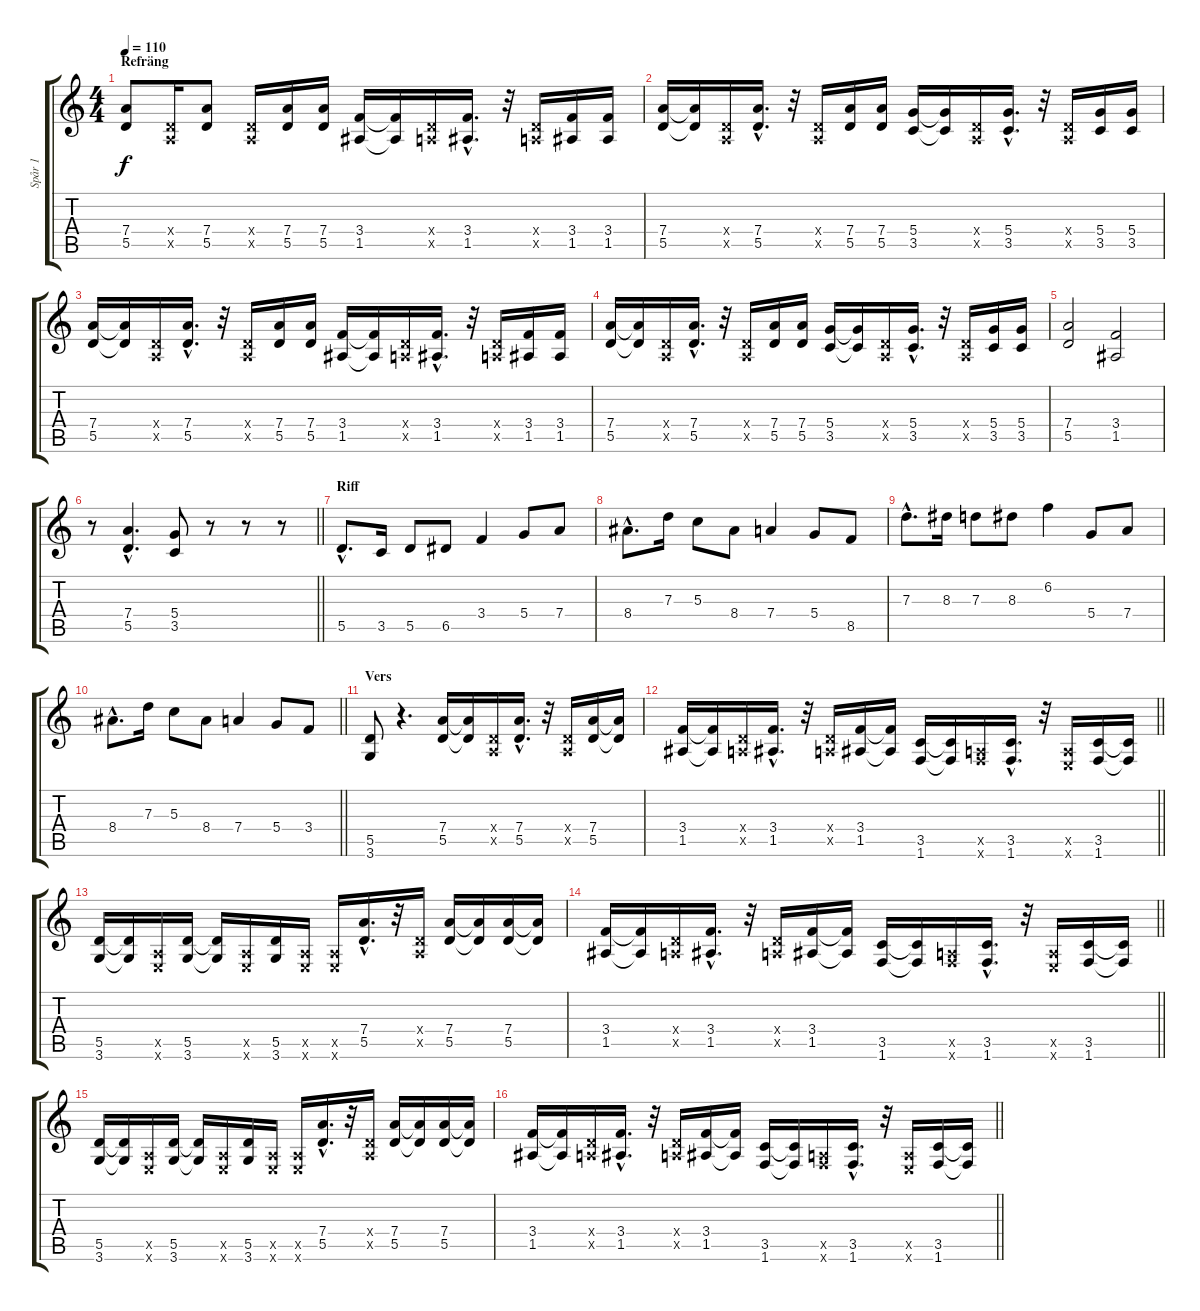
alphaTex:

\track ("Spår 1" "Spår 1") {instrument distortionguitar}
\staff {score tabs}
\tuning (E4 B3 G3 D3 A2 E2) {hide}
\ts (4 4)
\section ("" "Refräng")
\tempo 110
\clef g2
\ks c
(7.4 5.5).8{dy f} (0.4{x} 0.5{x}).16 (7.4 5.5).8 (0.4{x} 0.5{x}).16 (7.4 5.5).16 (7.4 5.5).16 (3.4 1.5).16 (3.4{t} 1.5{t}).16 (0.4{x} 0.5{x}).16 (3.4{hac} 1.5{hac}).16{d} r.32 (0.4{x} 0.5{x}).16 (3.4 1.5).16 (3.4 1.5).16 |
(7.4 5.5).16 (7.4{t} 5.5{t}).16 (0.4{x} 0.5{x}).16 (7.4{hac} 5.5{hac}).16{d} r.32 (0.4{x} 0.5{x}).16 (7.4 5.5).16 (7.4 5.5).16 (5.4 3.5).16 (5.4{t} 3.5{t}).16 (0.4{x} 0.5{x}).16 (5.4{hac} 3.5{hac}).16{d} r.32 (0.4{x} 0.5{x}).16 (5.4 3.5).16 (5.4 3.5).16 |
(7.4 5.5).16 (7.4{t} 5.5{t}).16 (0.4{x} 0.5{x}).16 (7.4{hac} 5.5{hac}).16{d} r.32 (0.4{x} 0.5{x}).16 (7.4 5.5).16 (7.4 5.5).16 (3.4 1.5).16 (3.4{t} 1.5{t}).16 (0.4{x} 0.5{x}).16 (3.4{hac} 1.5{hac}).16{d} r.32 (0.4{x} 0.5{x}).16 (3.4 1.5).16 (3.4 1.5).16 |
(7.4 5.5).16 (7.4{t} 5.5{t}).16 (0.4{x} 0.5{x}).16 (7.4{hac} 5.5{hac}).16{d} r.32 (0.4{x} 0.5{x}).16 (7.4 5.5).16 (7.4 5.5).16 (5.4 3.5).16 (5.4{t} 3.5{t}).16 (0.4{x} 0.5{x}).16 (5.4{hac} 3.5{hac}).16{d} r.32 (0.4{x} 0.5{x}).16 (5.4 3.5).16 (5.4 3.5).16 |
(7.4 5.5).2 (3.4 1.5).2 |
\barLineRight lightlight
r.8 (7.4{hac} 5.5{hac}).4{d} (5.4 3.5).8 r.8 r.8 r.8 |
\section ("" "Riff")
5.5{hac}.8{d} 3.5.16 5.5.8 6.5.8 3.4.4 5.4.8 7.4.8 |
8.4{hac}.8{d} 7.3.16 5.3.8 8.4.8 7.4.4 5.4.8 8.5.8 |
7.3{hac}.8{d} 8.3.16 7.3.8 8.3.8 6.2.4 5.4.8 7.4.8 |
\barLineRight lightlight
8.4{hac}.8{d} 7.3.16 5.3.8 8.4.8 7.4.4 5.4.8 3.4.8 |
\section ("" "Vers")
(5.5 3.6).8 r.4{d} (7.4 5.5).16 (7.4{t} 5.5{t}).16 (0.4{x} 0.5{x}).16 (7.4{hac} 5.5{hac}).16{d} r.32 (0.4{x} 0.5{x}).16 (7.4 5.5).16 (7.4{t} 5.5{t}).16 |
\barLineRight lightlight
(3.4 1.5).16 (3.4{t} 1.5{t}).16 (0.4{x} 0.5{x}).16 (3.4{hac} 1.5{hac}).16{d} r.32 (0.4{x} 0.5{x}).16 (3.4 1.5).16 (3.4{t} 1.5{t}).16 (3.5 1.6).16 (3.5{t} 1.6{t}).16 (0.5{x} 1.6{x}).16 (3.5{hac} 1.6{hac}).16{d} r.32 (0.5{x} 0.6{x}).16 (3.5 1.6).16 (3.5{t} 1.6{t}).16 |
(5.5 3.6).16 (5.5{t} 3.6{t}).16 (0.5{x} 0.6{x}).16 (5.5 3.6).16 (5.5{t} 3.6{t}).16 (0.5{x} 0.6{x}).16 (5.5 3.6).16 (0.5{x} 0.6{x}).16 (0.5{x} 0.6{x}).16 (7.4{hac} 5.5{hac}).16{d} r.32 (0.4{x} 0.5{x}).16 (7.4 5.5).16 (7.4{t} 5.5{t}).16 (7.4 5.5).16 (7.4{t} 5.5{t}).16 |
\barLineRight lightlight
(3.4 1.5).16 (3.4{t} 1.5{t}).16 (0.4{x} 0.5{x}).16 (3.4{hac} 1.5{hac}).16{d} r.32 (0.4{x} 0.5{x}).16 (3.4 1.5).16 (3.4{t} 1.5{t}).16 (3.5 1.6).16 (3.5{t} 1.6{t}).16 (0.5{x} 1.6{x}).16 (3.5{hac} 1.6{hac}).16{d} r.32 (0.5{x} 0.6{x}).16 (3.5 1.6).16 (3.5{t} 1.6{t}).16 |
(5.5 3.6).16 (5.5{t} 3.6{t}).16 (0.5{x} 0.6{x}).16 (5.5 3.6).16 (5.5{t} 3.6{t}).16 (0.5{x} 0.6{x}).16 (5.5 3.6).16 (0.5{x} 0.6{x}).16 (0.5{x} 0.6{x}).16 (7.4{hac} 5.5{hac}).16{d} r.32 (0.4{x} 0.5{x}).16 (7.4 5.5).16 (7.4{t} 5.5{t}).16 (7.4 5.5).16 (7.4{t} 5.5{t}).16 |
\barLineRight lightlight
(3.4 1.5).16 (3.4{t} 1.5{t}).16 (0.4{x} 0.5{x}).16 (3.4{hac} 1.5{hac}).16{d} r.32 (0.4{x} 0.5{x}).16 (3.4 1.5).16 (3.4{t} 1.5{t}).16 (3.5 1.6).16 (3.5{t} 1.6{t}).16 (0.5{x} 1.6{x}).16 (3.5{hac} 1.6{hac}).16{d} r.32 (0.5{x} 0.6{x}).16 (3.5 1.6).16 (3.5{t} 1.6{t}).16
